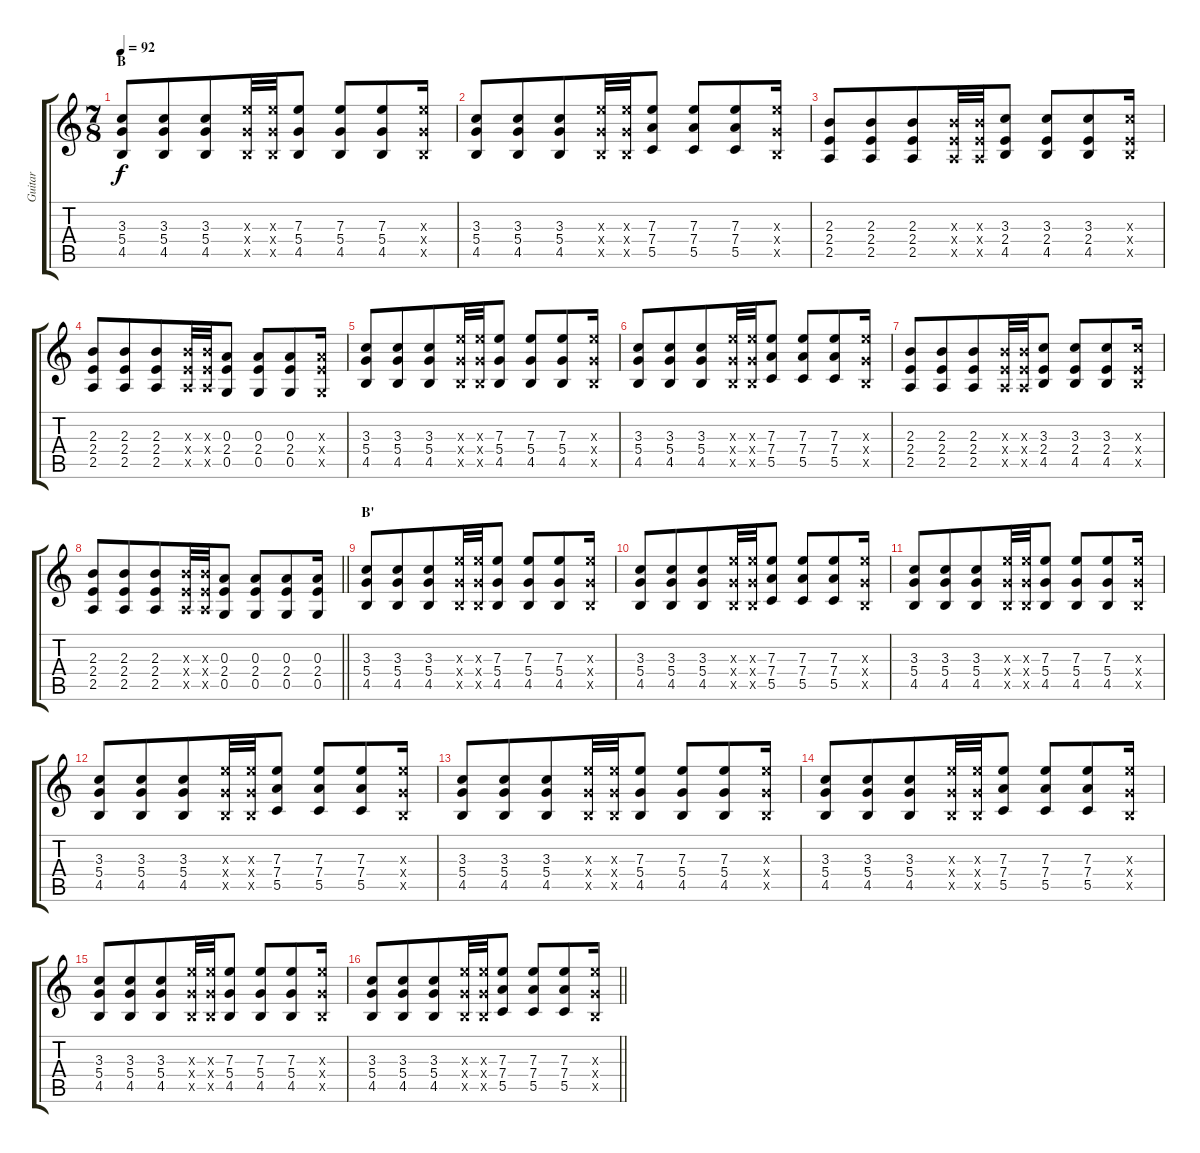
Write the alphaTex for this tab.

\track ("Guitar" "Guitar") {instrument distortionguitar}
\staff {score tabs}
\tuning (G4 E4 A3 D3 G2 C2) {hide}
\ts (7 8)
\section ("" "B")
\tempo 92
\clef g2
\ks c
(3.3 5.4 4.5).8{dy f instrument distortionguitar} (3.3 5.4 4.5).8 (3.3 5.4 4.5).8 (7.3{x} 5.4{x} 4.5{x}).32 (7.3{x} 5.4{x} 4.5{x}).32 (7.3 5.4 4.5).8 (7.3 5.4 4.5).8 (7.3 5.4 4.5).8 (7.3{x} 5.4{x} 4.5{x}).16 |
(3.3 5.4 4.5).8 (3.3 5.4 4.5).8 (3.3 5.4 4.5).8 (7.3{x} 5.4{x} 4.5{x}).32 (7.3{x} 5.4{x} 4.5{x}).32 (7.3 7.4 5.5).8 (7.3 7.4 5.5).8 (7.3 7.4 5.5).8 (7.3{x} 5.4{x} 4.5{x}).16 |
(2.3 2.4 2.5).8 (2.3 2.4 2.5).8 (2.3 2.4 2.5).8 (2.3{x} 2.4{x} 2.5{x}).32 (2.3{x} 2.4{x} 2.5{x}).32 (3.3 2.4 4.5).8 (3.3 2.4 4.5).8 (3.3 2.4 4.5).8 (3.3{x} 2.4{x} 4.5{x}).16 |
(2.3 2.4 2.5).8 (2.3 2.4 2.5).8 (2.3 2.4 2.5).8 (2.3{x} 2.4{x} 2.5{x}).32 (2.3{x} 2.4{x} 2.5{x}).32 (0.3 2.4 0.5).8 (0.3 2.4 0.5).8 (0.3 2.4 0.5).8 (0.3{x} 2.4{x} 0.5{x}).16 |
(3.3 5.4 4.5).8 (3.3 5.4 4.5).8 (3.3 5.4 4.5).8 (7.3{x} 5.4{x} 4.5{x}).32 (7.3{x} 5.4{x} 4.5{x}).32 (7.3 5.4 4.5).8 (7.3 5.4 4.5).8 (7.3 5.4 4.5).8 (7.3{x} 5.4{x} 4.5{x}).16 |
(3.3 5.4 4.5).8 (3.3 5.4 4.5).8 (3.3 5.4 4.5).8 (7.3{x} 5.4{x} 4.5{x}).32 (7.3{x} 5.4{x} 4.5{x}).32 (7.3 7.4 5.5).8 (7.3 7.4 5.5).8 (7.3 7.4 5.5).8 (7.3{x} 5.4{x} 4.5{x}).16 |
(2.3 2.4 2.5).8 (2.3 2.4 2.5).8 (2.3 2.4 2.5).8 (2.3{x} 2.4{x} 2.5{x}).32 (2.3{x} 2.4{x} 2.5{x}).32 (3.3 2.4 4.5).8 (3.3 2.4 4.5).8 (3.3 2.4 4.5).8 (3.3{x} 2.4{x} 4.5{x}).16 |
\barLineRight lightlight
(2.3 2.4 2.5).8 (2.3 2.4 2.5).8 (2.3 2.4 2.5).8 (2.3{x} 2.4{x} 2.5{x}).32 (2.3{x} 2.4{x} 2.5{x}).32 (0.3 2.4 0.5).8 (0.3 2.4 0.5).8 (0.3 2.4 0.5).8 (0.3 2.4 0.5).16 |
\section ("" "B'")
(3.3 5.4 4.5).8 (3.3 5.4 4.5).8 (3.3 5.4 4.5).8 (7.3{x} 5.4{x} 4.5{x}).32 (7.3{x} 5.4{x} 4.5{x}).32 (7.3 5.4 4.5).8 (7.3 5.4 4.5).8 (7.3 5.4 4.5).8 (7.3{x} 5.4{x} 4.5{x}).16 |
(3.3 5.4 4.5).8 (3.3 5.4 4.5).8 (3.3 5.4 4.5).8 (7.3{x} 5.4{x} 4.5{x}).32 (7.3{x} 5.4{x} 4.5{x}).32 (7.3 7.4 5.5).8 (7.3 7.4 5.5).8 (7.3 7.4 5.5).8 (7.3{x} 5.4{x} 4.5{x}).16 |
(3.3 5.4 4.5).8 (3.3 5.4 4.5).8 (3.3 5.4 4.5).8 (7.3{x} 5.4{x} 4.5{x}).32 (7.3{x} 5.4{x} 4.5{x}).32 (7.3 5.4 4.5).8 (7.3 5.4 4.5).8 (7.3 5.4 4.5).8 (7.3{x} 5.4{x} 4.5{x}).16 |
(3.3 5.4 4.5).8 (3.3 5.4 4.5).8 (3.3 5.4 4.5).8 (7.3{x} 5.4{x} 4.5{x}).32 (7.3{x} 5.4{x} 4.5{x}).32 (7.3 7.4 5.5).8 (7.3 7.4 5.5).8 (7.3 7.4 5.5).8 (7.3{x} 5.4{x} 4.5{x}).16 |
(3.3 5.4 4.5).8 (3.3 5.4 4.5).8 (3.3 5.4 4.5).8 (7.3{x} 5.4{x} 4.5{x}).32 (7.3{x} 5.4{x} 4.5{x}).32 (7.3 5.4 4.5).8 (7.3 5.4 4.5).8 (7.3 5.4 4.5).8 (7.3{x} 5.4{x} 4.5{x}).16 |
(3.3 5.4 4.5).8 (3.3 5.4 4.5).8 (3.3 5.4 4.5).8 (7.3{x} 5.4{x} 4.5{x}).32 (7.3{x} 5.4{x} 4.5{x}).32 (7.3 7.4 5.5).8 (7.3 7.4 5.5).8 (7.3 7.4 5.5).8 (7.3{x} 5.4{x} 4.5{x}).16 |
(3.3 5.4 4.5).8 (3.3 5.4 4.5).8 (3.3 5.4 4.5).8 (7.3{x} 5.4{x} 4.5{x}).32 (7.3{x} 5.4{x} 4.5{x}).32 (7.3 5.4 4.5).8 (7.3 5.4 4.5).8 (7.3 5.4 4.5).8 (7.3{x} 5.4{x} 4.5{x}).16 |
\barLineRight lightlight
(3.3 5.4 4.5).8 (3.3 5.4 4.5).8 (3.3 5.4 4.5).8 (7.3{x} 5.4{x} 4.5{x}).32 (7.3{x} 5.4{x} 4.5{x}).32 (7.3 7.4 5.5).8 (7.3 7.4 5.5).8 (7.3 7.4 5.5).8 (7.3{x} 5.4{x} 4.5{x}).16
